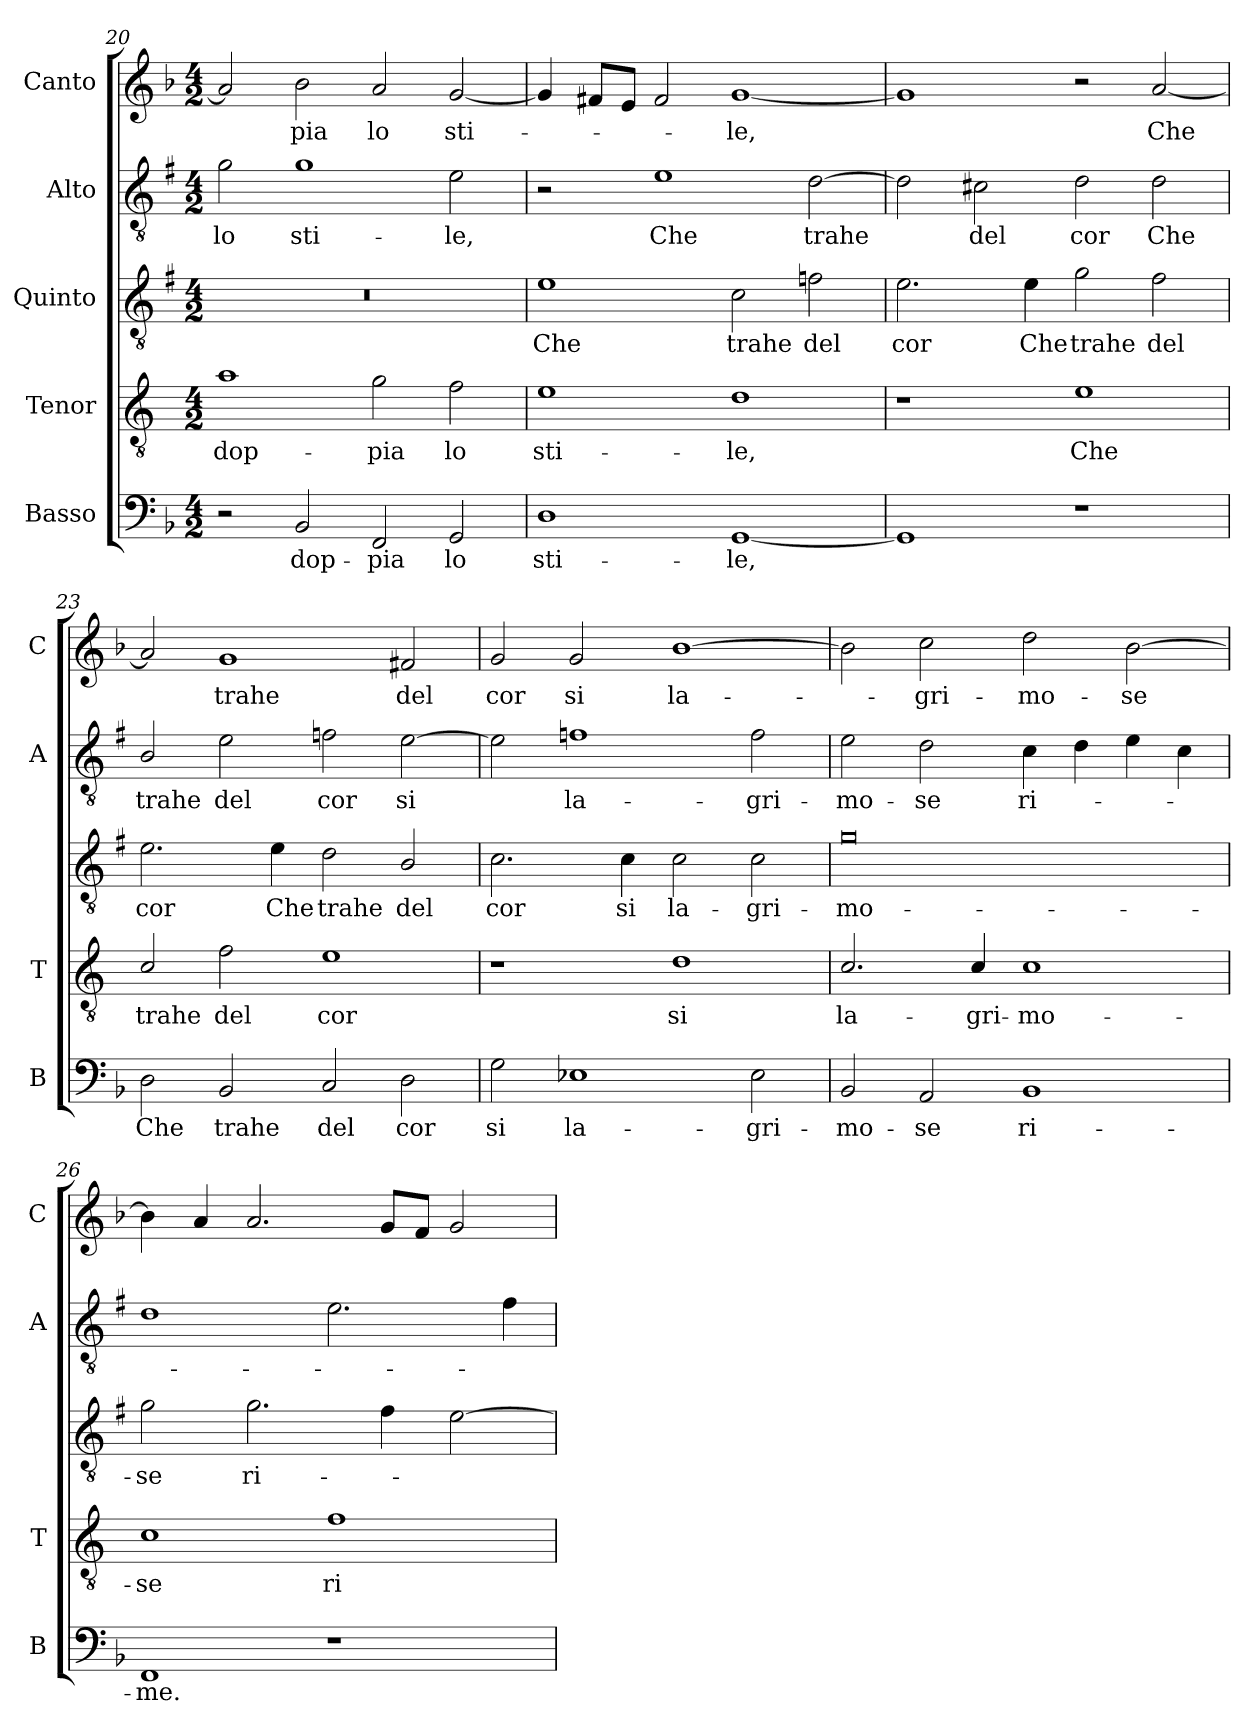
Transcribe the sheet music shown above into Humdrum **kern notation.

**kern	**text	**kern	**text	**kern	**text	**kern	**text	**kern	**text
*part5	*part5	*part4	*part4	*part3	*part3	*part2	*part2	*part1	*part1
*staff5	*staff5	*staff4	*staff4	*staff3	*staff3	*staff2	*staff2	*staff1	*staff1
*I"Basso	*	*I"Tenor	*	*I"Quinto	*	*I"Alto	*	*I"Canto	*
*I'B	*	*I'T	*	*	*	*I'A	*	*I'C	*
*clefF4	*	*clefGv2	*	*clefGv2	*	*clefGv2	*	*clefG2	*
*	*	*ITrd4c7	*	*ITrd1c2	*	*ITrd1c2	*	*	*
*k[b-]	*	*k[b-]	*	*k[b-]	*	*k[b-]	*	*k[b-]	*
*F:	*	*F:	*	*F:	*	*F:	*	*F:	*
*M4/2	*	*M4/2	*	*M4/2	*	*M4/2	*	*M4/2	*
=20	=20	=20	=20	=20	=20	=20	=20	=20	=20
!	!	!	!LO:LY:b	!	!	!	!LO:LY:b	!	!
2r	.	1d	dop-	0r	.	2f\	lo	2a/]	.
!	!LO:LY:b	!	!	!	!	!	!LO:LY:b	!	!LO:LY:b
2BB-/	dop-	.	.	.	.	1f	sti-	2b-\	-pia
!	!LO:LY:b	!	!LO:LY:b	!	!	!	!	!	!LO:LY:b
2FF/	-pia	2c\	-pia	.	.	.	.	2a/	lo
!	!LO:LY:b	!	!LO:LY:b	!	!	!	!LO:LY:b	!	!LO:LY:b
2GG/	lo	2B-\	lo	.	.	2d\	-le,	[2g/	sti-
=21	=21	=21	=21	=21	=21	=21	=21	=21	=21
!	!LO:LY:b	!	!LO:LY:b	!	!LO:LY:b	!	!	!	!
1D	sti-	1A	sti-	1d	Che	2r	.	4g/]	.
.	.	.	.	.	.	.	.	8f#X/L	.
.	.	.	.	.	.	.	.	8e/J	.
!	!	!	!	!	!	!	!LO:LY:b	!	!
.	.	.	.	.	.	1d	Che	2f#/	.
!	!LO:LY:b	!	!LO:LY:b	!	!LO:LY:b	!	!	!	!LO:LY:b
[1GG	-le,	1G	-le,	2B-\	trahe	.	.	[1g	-le,
!	!	!	!	!	!LO:LY:b	!	!LO:LY:b	!	!
.	.	.	.	2e-X\	del	[2c\	trahe	.	.
=22	=22	=22	=22	=22	=22	=22	=22	=22	=22
!	!	!	!	!	!LO:LY:b	!	!	!	!
1GG]	.	1r	.	2.d\	cor	2c\]	.	1g]	.
!	!	!	!	!	!	!	!LO:LY:b	!	!
.	.	.	.	.	.	2Bn\	del	.	.
!	!	!	!	!	!LO:LY:b	!	!	!	!
.	.	.	.	4d\	Che	.	.	.	.
!	!	!	!LO:LY:b	!	!LO:LY:b	!	!LO:LY:b	!	!
1r	.	1A	Che	2f\	trahe	2c\	cor	2r	.
!	!	!	!	!	!LO:LY:b	!	!LO:LY:b	!	!LO:LY:b
.	.	.	.	2e\	del	2c\	Che	[2a/	Che
!!LO:PB:g=z
=23	=23	=23	=23	=23	=23	=23	=23	=23	=23
!	!LO:LY:b	!	!LO:LY:b	!	!LO:LY:b	!	!LO:LY:b	!	!
2D\	Che	2F/	trahe	2.d\	cor	2A/	trahe	2a/]	.
!	!LO:LY:b	!	!LO:LY:b	!	!	!	!LO:LY:b	!	!LO:LY:b
2BB-/	trahe	2B-\	del	.	.	2d\	del	1g	trahe
!	!	!	!	!	!LO:LY:b	!	!	!	!
.	.	.	.	4d\	Che	.	.	.	.
!	!LO:LY:b	!	!LO:LY:b	!	!LO:LY:b	!	!LO:LY:b	!	!
2C/	del	1A	cor	2c\	trahe	2e-X\	cor	.	.
!	!LO:LY:b	!	!	!	!LO:LY:b	!	!LO:LY:b	!	!LO:LY:b
2D\	cor	.	.	2A/	del	[2d\	si	2f#X/	del
=24	=24	=24	=24	=24	=24	=24	=24	=24	=24
!	!LO:LY:b	!	!	!	!LO:LY:b	!	!	!	!LO:LY:b
2G\	si	1r	.	2.B-\	cor	2d\]	.	2g/	cor
!	!LO:LY:b	!	!	!	!	!	!LO:LY:b	!	!LO:LY:b
1E-X	la-	.	.	.	.	1e-X	la-	2g/	si
!	!	!	!	!	!LO:LY:b	!	!	!	!
.	.	.	.	4B-\	si	.	.	.	.
!	!	!	!LO:LY:b	!	!LO:LY:b	!	!	!	!LO:LY:b
.	.	1G	si	2B-\	la-	.	.	[1b-	la-
!	!LO:LY:b	!	!	!	!LO:LY:b	!	!LO:LY:b	!	!
2E-\	-gri-	.	.	2B-\	-gri-	2e-\	-gri-	.	.
=25	=25	=25	=25	=25	=25	=25	=25	=25	=25
!	!LO:LY:b	!	!LO:LY:b	!	!LO:LY:b	!	!LO:LY:b	!	!
2BB-/	-mo-	2.F/	la-	0f	-mo-	2d\	-mo-	2b-\]	.
!	!LO:LY:b	!	!	!	!	!	!LO:LY:b	!	!LO:LY:b
2AA/	-se	.	.	.	.	2c\	-se	2cc\	-gri-
!	!	!	!LO:LY:b	!	!	!	!	!	!
.	.	4F/	-gri-	.	.	.	.	.	.
!	!LO:LY:b	!	!LO:LY:b	!	!	!	!LO:LY:b	!	!LO:LY:b
1BB-	ri-	1F	-mo-	.	.	4B-\	ri-	2dd\	-mo-
.	.	.	.	.	.	4c\	.	.	.
!	!	!	!	!	!	!	!	!	!LO:LY:b
.	.	.	.	.	.	4d\	.	[2b-\	-se
.	.	.	.	.	.	4B-\	.	.	.
=26	=26	=26	=26	=26	=26	=26	=26	=26	=26
!	!LO:LY:b	!	!LO:LY:b	!	!LO:LY:b	!	!	!	!
1FF	-me.	1F	-se	2f\	-se	1c	.	4b-\]	.
.	.	.	.	.	.	.	.	4a/	.
!	!	!	!	!	!LO:LY:b	!	!	!	!
.	.	.	.	2.f\	ri-	.	.	2.a/	.
!	!	!	!LO:LY:b	!	!	!	!	!	!
1r	.	1B-	ri-	.	.	2.d\	.	.	.
.	.	.	.	4e\	.	.	.	8g/L	.
.	.	.	.	.	.	.	.	8f/J	.
.	.	.	.	[2d\	.	.	.	2g/	.
.	.	.	.	.	.	4e\	.	.	.
=	=	=	=	=	=	=	=	=	=
*-	*-	*-	*-	*-	*-	*-	*-	*-	*-
